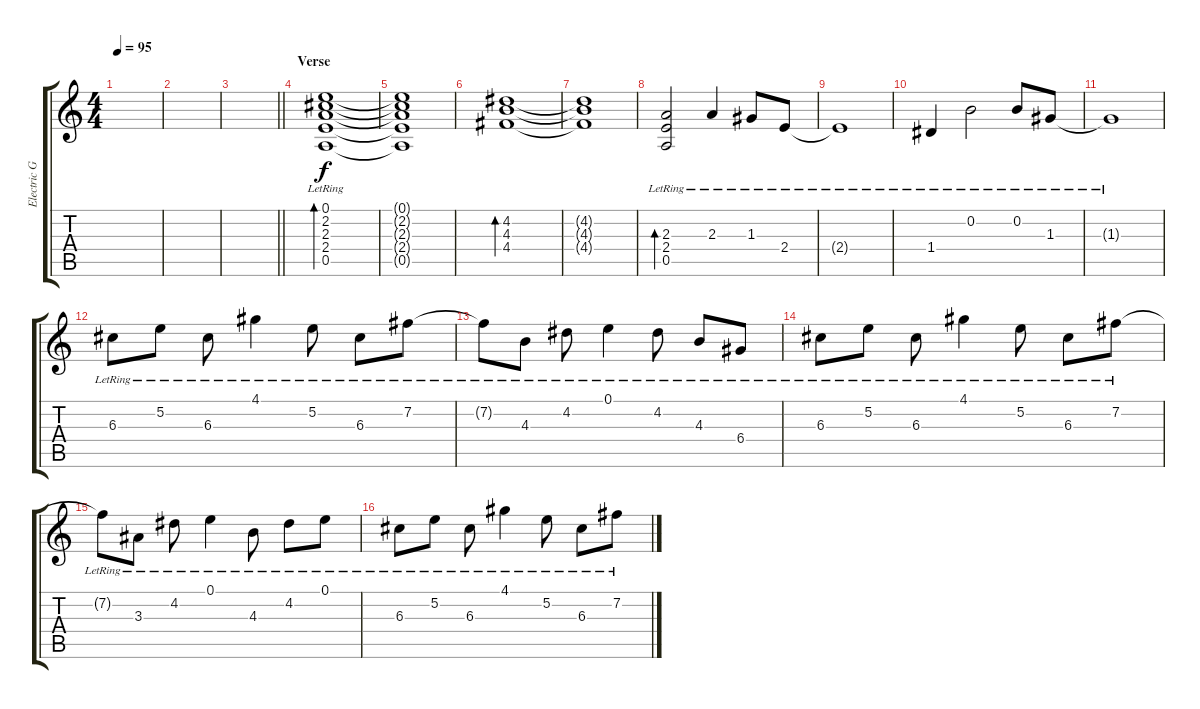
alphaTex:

\track ("Electric Guitar" "Electric G") {instrument electricbassfinger}
\staff {score tabs}
\tuning (E4 B3 G3 D3 A2 E2) {hide}
\ts (4 4)
\tempo 95
\clef g2
\ks c
|
|
\barLineRight lightlight
|
\section ("" "Verse")
(0.1{lr} 2.2{lr} 2.3{lr} 2.4{lr} 0.5{lr}).1{bd 120} |
(0.1{t} 2.2{t} 2.3{t} 2.4{t} 0.5{t}).1 |
(4.2 4.3 4.4).1{bd 60} |
(4.2{t} 4.3{t} 4.4{t}).1 |
(2.3{lr} 2.4{lr} 0.5{lr}).2{bd 120} 2.3{lr}.4 1.3{lr}.8 2.4{lr}.8 |
2.4{lr t}.1 |
1.4{lr}.4 0.2{lr}.2 0.2{lr}.8 1.3{lr}.8 |
1.3{lr t}.1 |
6.3{lr}.8 5.2{lr}.8 6.3{lr}.8 4.1{lr}.4 5.2{lr}.8 6.3{lr}.8 7.2{lr}.8 |
7.2{lr t}.8 4.3{lr}.8 4.2{lr}.8 0.1{lr}.4 4.2{lr}.8 4.3{lr}.8 6.4{lr}.8 |
6.3{lr}.8 5.2{lr}.8 6.3{lr}.8 4.1{lr}.4 5.2{lr}.8 6.3{lr}.8 7.2{lr}.8 |
7.2{lr t}.8 3.3{lr}.8 4.2{lr}.8 0.1{lr}.4 4.3{lr}.8 4.2{lr}.8 0.1{lr}.8 |
6.3{lr}.8 5.2{lr}.8 6.3{lr}.8 4.1{lr}.4 5.2{lr}.8 6.3{lr}.8 7.2{lr}.8
